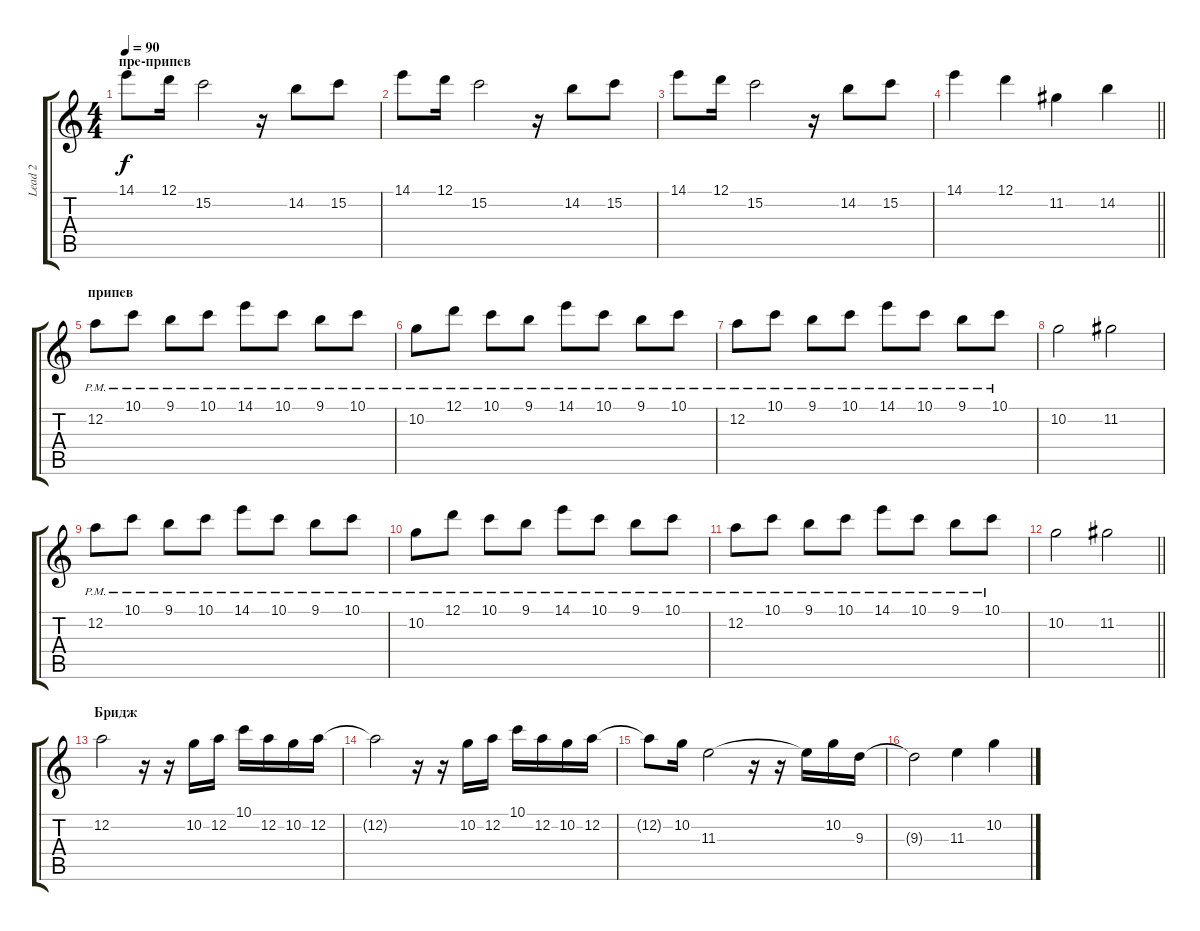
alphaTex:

\track ("Lead 2" "Lead 2") {instrument overdrivenguitar}
\staff {score tabs}
\tuning (D4 A3 F3 C3 G2 D2) {hide}
\ts (4 4)
\section ("" "пре-припев")
\tempo 90
\clef g2
\ks c
14.1.8{dy f} 12.1.16 15.2.2 r.16 14.2.8 15.2.8 |
14.1.8 12.1.16 15.2.2 r.16 14.2.8 15.2.8 |
14.1.8 12.1.16 15.2.2 r.16 14.2.8 15.2.8 |
\barLineRight lightlight
14.1.4 12.1.4 11.2.4 14.2.4 |
\section ("" "припев")
12.2{pm}.8 10.1{pm}.8 9.1{pm}.8 10.1{pm}.8 14.1{pm}.8 10.1{pm}.8 9.1{pm}.8 10.1{pm}.8 |
10.2{pm}.8 12.1{pm}.8 10.1{pm}.8 9.1{pm}.8 14.1{pm}.8 10.1{pm}.8 9.1{pm}.8 10.1{pm}.8 |
12.2{pm}.8 10.1{pm}.8 9.1{pm}.8 10.1{pm}.8 14.1{pm}.8 10.1{pm}.8 9.1{pm}.8 10.1{pm}.8 |
10.2.2 11.2.2 |
12.2{pm}.8 10.1{pm}.8 9.1{pm}.8 10.1{pm}.8 14.1{pm}.8 10.1{pm}.8 9.1{pm}.8 10.1{pm}.8 |
10.2{pm}.8 12.1{pm}.8 10.1{pm}.8 9.1{pm}.8 14.1{pm}.8 10.1{pm}.8 9.1{pm}.8 10.1{pm}.8 |
12.2{pm}.8 10.1{pm}.8 9.1{pm}.8 10.1{pm}.8 14.1{pm}.8 10.1{pm}.8 9.1{pm}.8 10.1{pm}.8 |
\barLineRight lightlight
10.2.2 11.2.2 |
\section ("" "Бридж")
12.2.2 r.16 r.16 10.2.16 12.2.16 10.1.16 12.2.16 10.2.16 12.2.16 |
12.2{t}.2 r.16 r.16 10.2.16 12.2.16 10.1.16 12.2.16 10.2.16 12.2.16 |
12.2{t}.8 10.2.16 11.3.2 r.16 r.16 11.3{t}.16 10.2.16 9.3.16 |
9.3{t}.2 11.3.4 10.2.4
